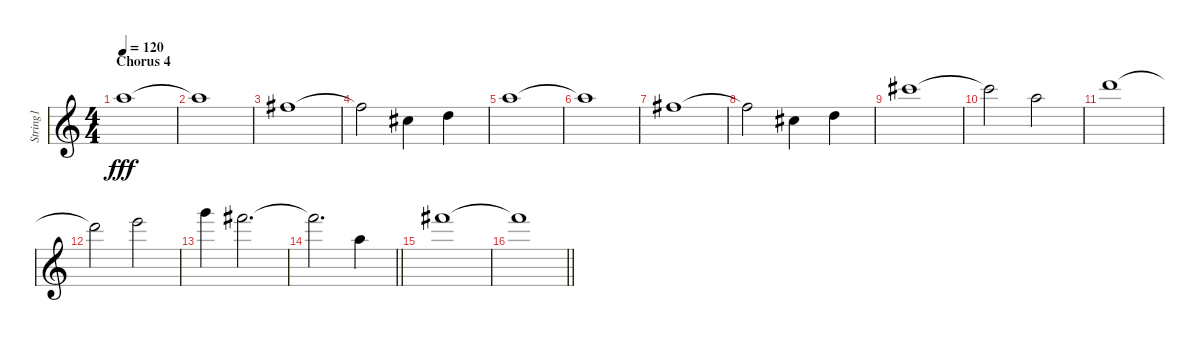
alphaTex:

\track ("String1" "String1") {instrument fx6goblins}
\staff {score}
\tuning (E4 B3 G3 D3 A2 E2) {hide}
\ts (4 4)
\section ("" "Chorus 4")
\tempo 120
\clef g2
\ks c
17.1.1{dy fff} |
17.1{t}.1 |
14.1.1 |
14.1{t}.2 14.2.4 15.2.4 |
17.1.1 |
17.1{t}.1 |
14.1.1 |
14.1{t}.2 14.2.4 15.2.4 |
21.1.1 |
21.1{t}.2 22.2.2 |
22.1.1 |
22.1{t}.2 24.1.2 |
27.1.4 26.1.2{d} |
\barLineRight lightlight
26.1{t}.2{d} 22.2.4 |
26.1.1 |
\barLineRight lightlight
26.1{t}.1
